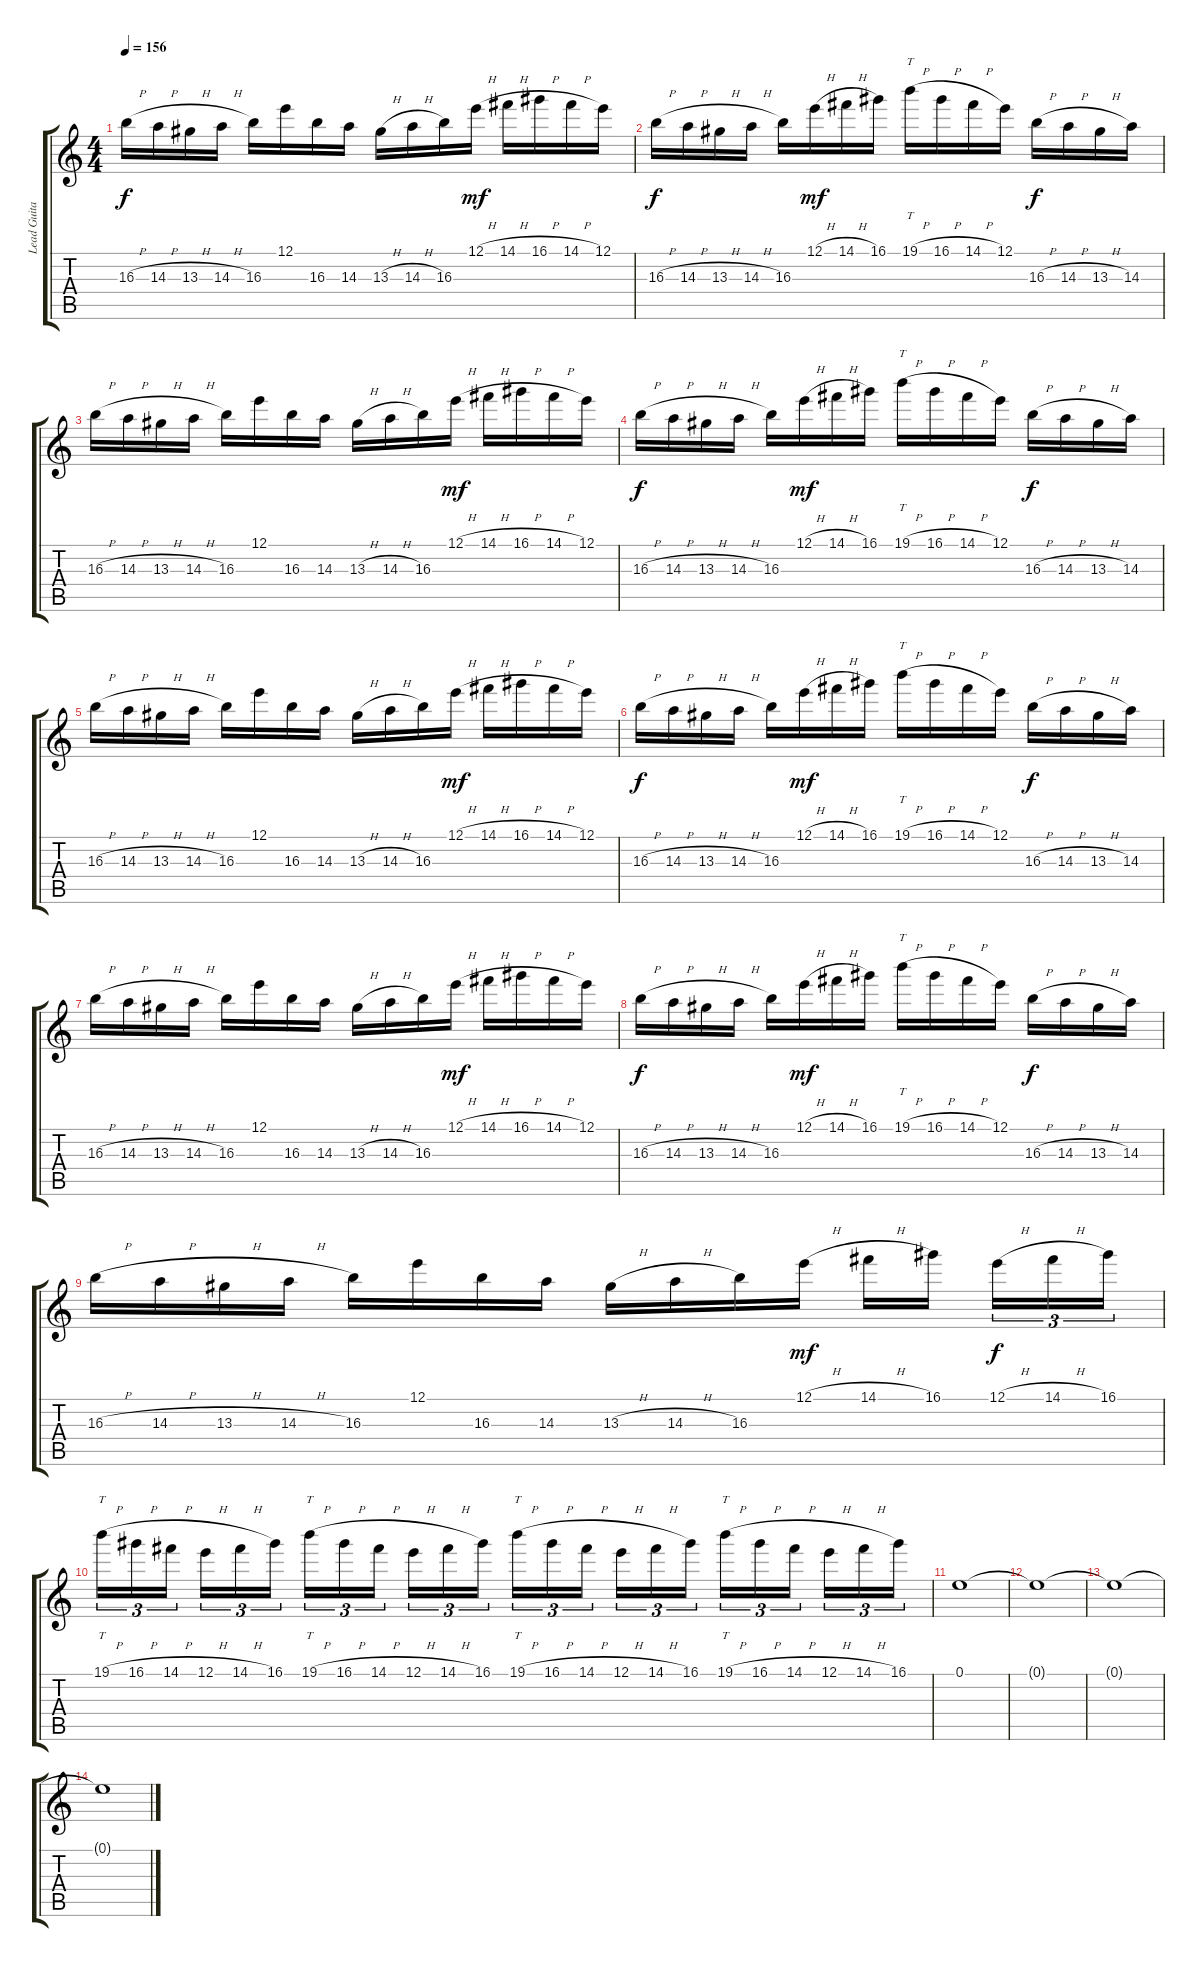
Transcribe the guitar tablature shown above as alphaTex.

\track ("Lead Guitar 1" "Lead Guita") {instrument distortionguitar}
\staff {score tabs}
\tuning (E4 B3 G3 D3 A2 E2) {hide}
\ts (4 4)
\tempo 156
\clef g2
\ks c
16.3{h}.16{dy f} 14.3{h}.16 13.3{h}.16 14.3{h}.16 16.3.16 12.1.16 16.3.16 14.3.16 13.3{h}.16 14.3{h}.16 16.3.16 12.1{h}.16{dy mf} 14.1{h}.16 16.1{h}.16 14.1{h}.16 12.1.16 |
16.3{h}.16{dy f} 14.3{h}.16 13.3{h}.16 14.3{h}.16 16.3.16 12.1{h}.16{dy mf} 14.1{h}.16 16.1.16 19.1{h}.16{tt} 16.1{h}.16 14.1{h}.16 12.1.16 16.3{h}.16{dy f} 14.3{h}.16 13.3{h}.16 14.3.16 |
16.3{h}.16 14.3{h}.16 13.3{h}.16 14.3{h}.16 16.3.16 12.1.16 16.3.16 14.3.16 13.3{h}.16 14.3{h}.16 16.3.16 12.1{h}.16{dy mf} 14.1{h}.16 16.1{h}.16 14.1{h}.16 12.1.16 |
16.3{h}.16{dy f} 14.3{h}.16 13.3{h}.16 14.3{h}.16 16.3.16 12.1{h}.16{dy mf} 14.1{h}.16 16.1.16 19.1{h}.16{tt} 16.1{h}.16 14.1{h}.16 12.1.16 16.3{h}.16{dy f} 14.3{h}.16 13.3{h}.16 14.3.16 |
16.3{h}.16 14.3{h}.16 13.3{h}.16 14.3{h}.16 16.3.16 12.1.16 16.3.16 14.3.16 13.3{h}.16 14.3{h}.16 16.3.16 12.1{h}.16{dy mf} 14.1{h}.16 16.1{h}.16 14.1{h}.16 12.1.16 |
16.3{h}.16{dy f} 14.3{h}.16 13.3{h}.16 14.3{h}.16 16.3.16 12.1{h}.16{dy mf} 14.1{h}.16 16.1.16 19.1{h}.16{tt} 16.1{h}.16 14.1{h}.16 12.1.16 16.3{h}.16{dy f} 14.3{h}.16 13.3{h}.16 14.3.16 |
16.3{h}.16 14.3{h}.16 13.3{h}.16 14.3{h}.16 16.3.16 12.1.16 16.3.16 14.3.16 13.3{h}.16 14.3{h}.16 16.3.16 12.1{h}.16{dy mf} 14.1{h}.16 16.1{h}.16 14.1{h}.16 12.1.16 |
16.3{h}.16{dy f} 14.3{h}.16 13.3{h}.16 14.3{h}.16 16.3.16 12.1{h}.16{dy mf} 14.1{h}.16 16.1.16 19.1{h}.16{tt} 16.1{h}.16 14.1{h}.16 12.1.16 16.3{h}.16{dy f} 14.3{h}.16 13.3{h}.16 14.3.16 |
16.3{h}.16 14.3{h}.16 13.3{h}.16 14.3{h}.16 16.3.16 12.1.16 16.3.16 14.3.16 13.3{h}.16 14.3{h}.16 16.3.16 12.1{h}.16{dy mf} 14.1{h}.16 16.1.16 12.1{h}.16{tu (3 2) dy f} 14.1{h}.16{tu (3 2)} 16.1.16{tu (3 2)} |
19.1{h}.16{tt tu (3 2)} 16.1{h}.16{tu (3 2)} 14.1{h}.16{tu (3 2)} 12.1{h}.16{tu (3 2)} 14.1{h}.16{tu (3 2)} 16.1.16{tu (3 2)} 19.1{h}.16{tt tu (3 2)} 16.1{h}.16{tu (3 2)} 14.1{h}.16{tu (3 2)} 12.1{h}.16{tu (3 2)} 14.1{h}.16{tu (3 2)} 16.1.16{tu (3 2)} 19.1{h}.16{tt tu (3 2)} 16.1{h}.16{tu (3 2)} 14.1{h}.16{tu (3 2)} 12.1{h}.16{tu (3 2)} 14.1{h}.16{tu (3 2)} 16.1.16{tu (3 2)} 19.1{h}.16{tt tu (3 2)} 16.1{h}.16{tu (3 2)} 14.1{h}.16{tu (3 2)} 12.1{h}.16{tu (3 2)} 14.1{h}.16{tu (3 2)} 16.1.16{tu (3 2)} |
0.1.1 |
0.1{t}.1 |
0.1{t}.1 |
0.1{t}.1
